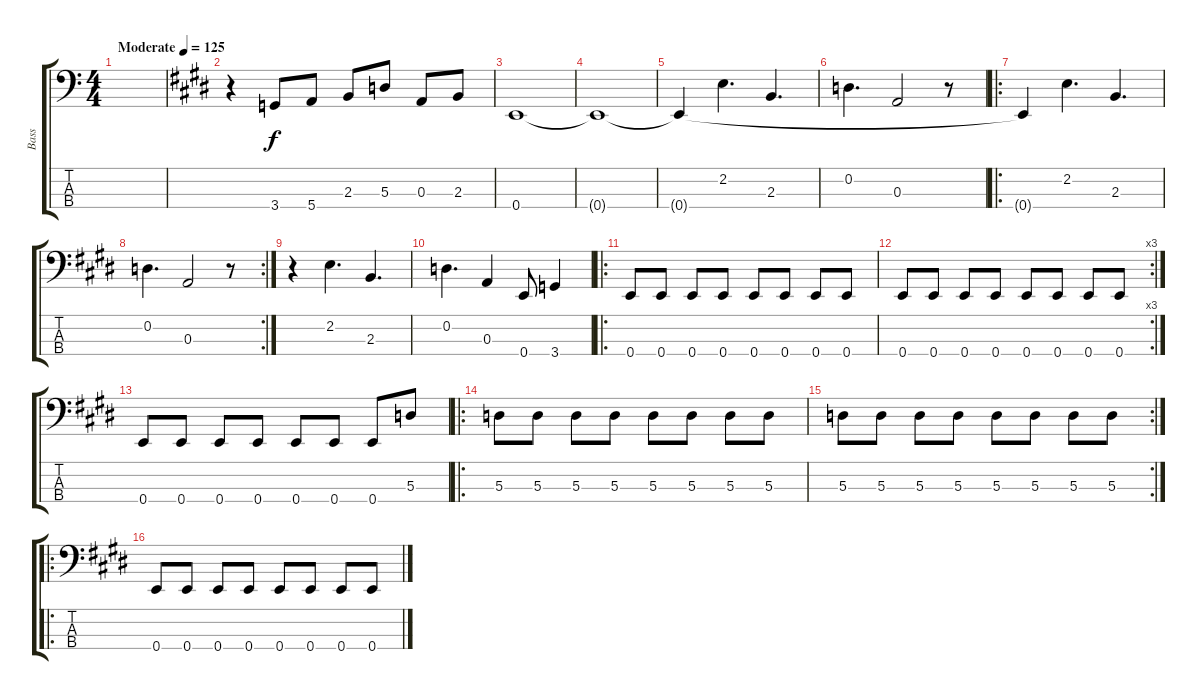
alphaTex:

\track ("Bass" "Bass") {instrument electricbassfinger}
\staff {score tabs}
\tuning (G2 D2 A1 E1) {hide}
\ts (4 4)
\tempo (125 "Moderate")
\clef f4
\ks c
|
\ks e
r.4 3.4.8 5.4.8 2.3.8 5.3.8 0.3.8 2.3.8 |
0.4.1 |
0.4{t}.1 |
0.4{t}.4 2.2.4{d} 2.3.4{d} |
0.2.4{d} 0.3.2 r.8 |
\ro
0.4{t}.4 2.2.4{d} 2.3.4{d} |
\rc 2
0.2.4{d} 0.3.2 r.8 |
r.4 2.2.4{d} 2.3.4{d} |
0.2.4{d} 0.3.4 0.4.8 3.4.4 |
\ro
0.4.8 0.4.8 0.4.8 0.4.8 0.4.8 0.4.8 0.4.8 0.4.8 |
\rc 3
0.4.8 0.4.8 0.4.8 0.4.8 0.4.8 0.4.8 0.4.8 0.4.8 |
0.4.8 0.4.8 0.4.8 0.4.8 0.4.8 0.4.8 0.4.8 5.3.8 |
\ro
5.3.8 5.3.8 5.3.8 5.3.8 5.3.8 5.3.8 5.3.8 5.3.8 |
\rc 2
5.3.8 5.3.8 5.3.8 5.3.8 5.3.8 5.3.8 5.3.8 5.3.8 |
\ro
0.4.8 0.4.8 0.4.8 0.4.8 0.4.8 0.4.8 0.4.8 0.4.8
